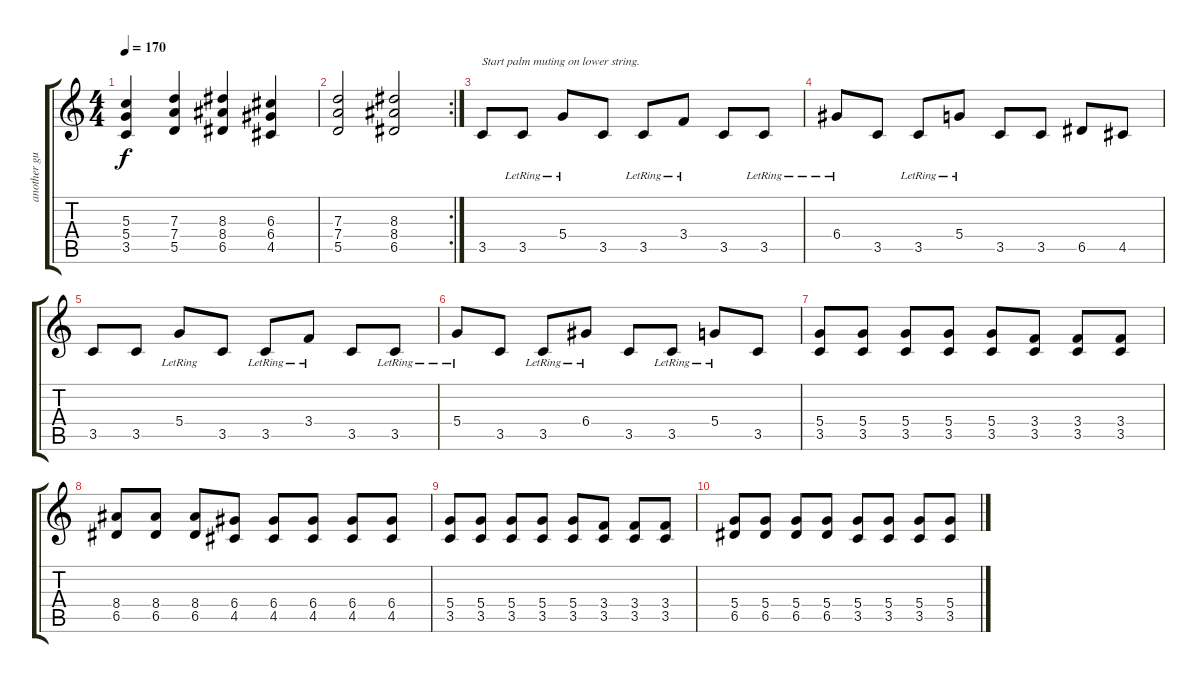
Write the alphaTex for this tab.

\track ("another guitar" "another gu") {instrument distortionguitar}
\staff {score tabs}
\tuning (E4 B3 G3 D3 A2 E2) {hide}
\ts (4 4)
\tempo 170
\clef g2
\ks c
(5.3 5.4 3.5).4{dy f} (7.3 7.4 5.5).4 (8.3 8.4 6.5).4 (6.3 6.4 4.5).4 |
\rc 2
(7.3 7.4 5.5).2 (8.3 8.4 6.5).2 |
3.5.8{txt "Start palm muting on lower string." instrument distortionguitar} 3.5{lr}.8 5.4{lr}.8 3.5.8 3.5{lr}.8 3.4{lr}.8 3.5.8 3.5{lr}.8 |
6.4{lr}.8 3.5.8 3.5{lr}.8 5.4{lr}.8 3.5.8 3.5.8 6.5.8 4.5.8 |
3.5.8 3.5.8 5.4{lr}.8 3.5.8 3.5{lr}.8 3.4{lr}.8 3.5.8 3.5{lr}.8 |
5.4{lr}.8 3.5.8 3.5{lr}.8 6.4{lr}.8 3.5.8 3.5{lr}.8 5.4{lr}.8 3.5.8 |
(5.4 3.5).8 (5.4 3.5).8 (5.4 3.5).8 (5.4 3.5).8 (5.4 3.5).8 (3.4 3.5).8 (3.4 3.5).8 (3.4 3.5).8 |
(8.4 6.5).8 (8.4 6.5).8 (8.4 6.5).8 (6.4 4.5).8 (6.4 4.5).8 (6.4 4.5).8 (6.4 4.5).8 (6.4 4.5).8 |
(5.4 3.5).8 (5.4 3.5).8 (5.4 3.5).8 (5.4 3.5).8 (5.4 3.5).8 (3.4 3.5).8 (3.4 3.5).8 (3.4 3.5).8 |
(5.4 6.5).8 (5.4 6.5).8 (5.4 6.5).8 (5.4 6.5).8 (5.4 3.5).8 (5.4 3.5).8 (5.4 3.5).8 (5.4 3.5).8
